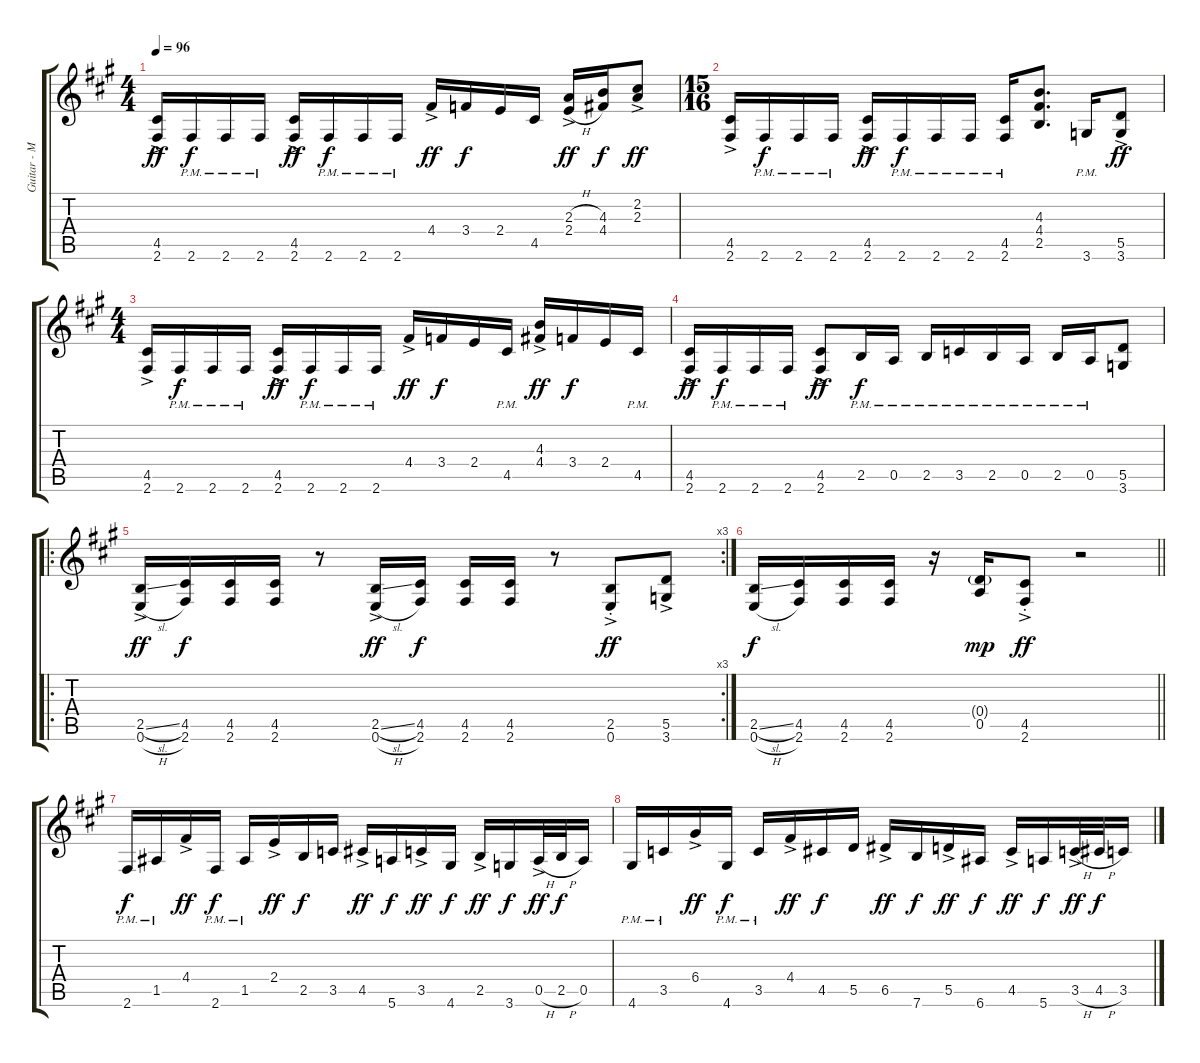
\track ("Guitar - Marty Friedman" "Guitar - M") {instrument overdrivenguitar}
\staff {score tabs}
\tuning (E4 B3 G3 D3 A2 E2) {hide}
\ts (4 4)
\tempo 96
\clef g2
\ks f#minor
(4.5{ac} 2.6{ac}).16{dy ff} 2.6{pm}.16{dy f} 2.6{pm}.16 2.6{pm}.16 (4.5{ac} 2.6{ac}).16{dy ff} 2.6{pm}.16{dy f} 2.6{pm}.16 2.6{pm}.16 4.4{ac}.16{dy ff} 3.4.16{dy f} 2.4.16 4.5.16 (2.3{h} 2.4{h ac}).16{dy ff} (4.3 4.4).16{dy f} (2.2{ac} 2.3{ac}).8{dy ff} |
\ts (15 16)
(4.5{ac} 2.6{ac}).16 2.6{pm}.16{dy f} 2.6{pm}.16 2.6{pm}.16 (4.5{ac} 2.6{ac}).16{dy ff} 2.6{pm}.16{dy f} 2.6{pm}.16 2.6{pm}.16 (4.5{pm} 2.6{pm}).16 (4.3 4.4 2.5).8{d} 3.6{pm}.16 (5.5{ac} 3.6{ac}).8{dy ff} |
\ts (4 4)
(4.5{ac} 2.6{ac}).16 2.6{pm}.16{dy f} 2.6{pm}.16 2.6{pm}.16 (4.5{ac} 2.6{ac}).16{dy ff} 2.6{pm}.16{dy f} 2.6{pm}.16 2.6{pm}.16 4.4{ac}.16{dy ff} 3.4.16{dy f} 2.4.16 4.5{pm}.16 (4.3 4.4{ac}).16{dy ff} 3.4.16{dy f} 2.4.16 4.5{pm}.16 |
(4.5{ac} 2.6{ac}).16{dy ff} 2.6{pm}.16{dy f} 2.6{pm}.16 2.6{pm}.16 (4.5{ac} 2.6{ac}).8{dy ff} 2.5{pm}.16{dy f} 0.5{pm}.16 2.5{pm}.16 3.5{pm}.16 2.5{pm}.16 0.5{pm}.16 2.5{pm}.16 0.5{pm}.16 (5.5 3.6).8 |
\ro
\rc 3
(2.5{sl ac} 0.6{h ac}).16{dy ff} (4.5 2.6).16{dy f} (4.5 2.6).16 (4.5 2.6).16 r.8 (2.5{sl ac} 0.6{h ac}).16{dy ff} (4.5 2.6).16{dy f} (4.5 2.6).16 (4.5 2.6).16 r.8 (2.5{ac st} 0.6{ac st}).8{dy ff} (5.5{ac} 3.6{ac}).8 |
\barLineRight lightlight
(2.5{sl} 0.6{h}).16{dy f} (4.5 2.6).16 (4.5 2.6).16 (4.5 2.6).16 r.16 (0.4{g} 0.5).16{dy mp} (4.5{ac st} 2.6{ac st}).8{dy ff} r.2 |
2.6{pm}.16{dy f} 1.5{pm}.16 4.4{ac}.16{dy ff} 2.6{pm}.16{dy f} 1.5{pm}.16 2.4{ac}.16{dy ff} 2.5.16{dy f} 3.5.16 4.5{ac}.16{dy ff} 5.6.16{dy f} 3.5{ac}.16{dy ff} 4.6.16{dy f} 2.5{ac}.16{dy ff} 3.6.16{dy f} 0.5{h ac}.32{dy ff} 2.5{h}.32{dy f} 0.5.16 |
4.6{pm}.16 3.5{pm}.16 6.4{ac}.16{dy ff} 4.6{pm}.16{dy f} 3.5{pm}.16 4.4{ac}.16{dy ff} 4.5.16{dy f} 5.5.16 6.5{ac}.16{dy ff} 7.6.16{dy f} 5.5{ac}.16{dy ff} 6.6.16{dy f} 4.5{ac}.16{dy ff} 5.6.16{dy f} 3.5{h ac}.32{dy ff} 4.5{h}.32{dy f} 3.5.16
